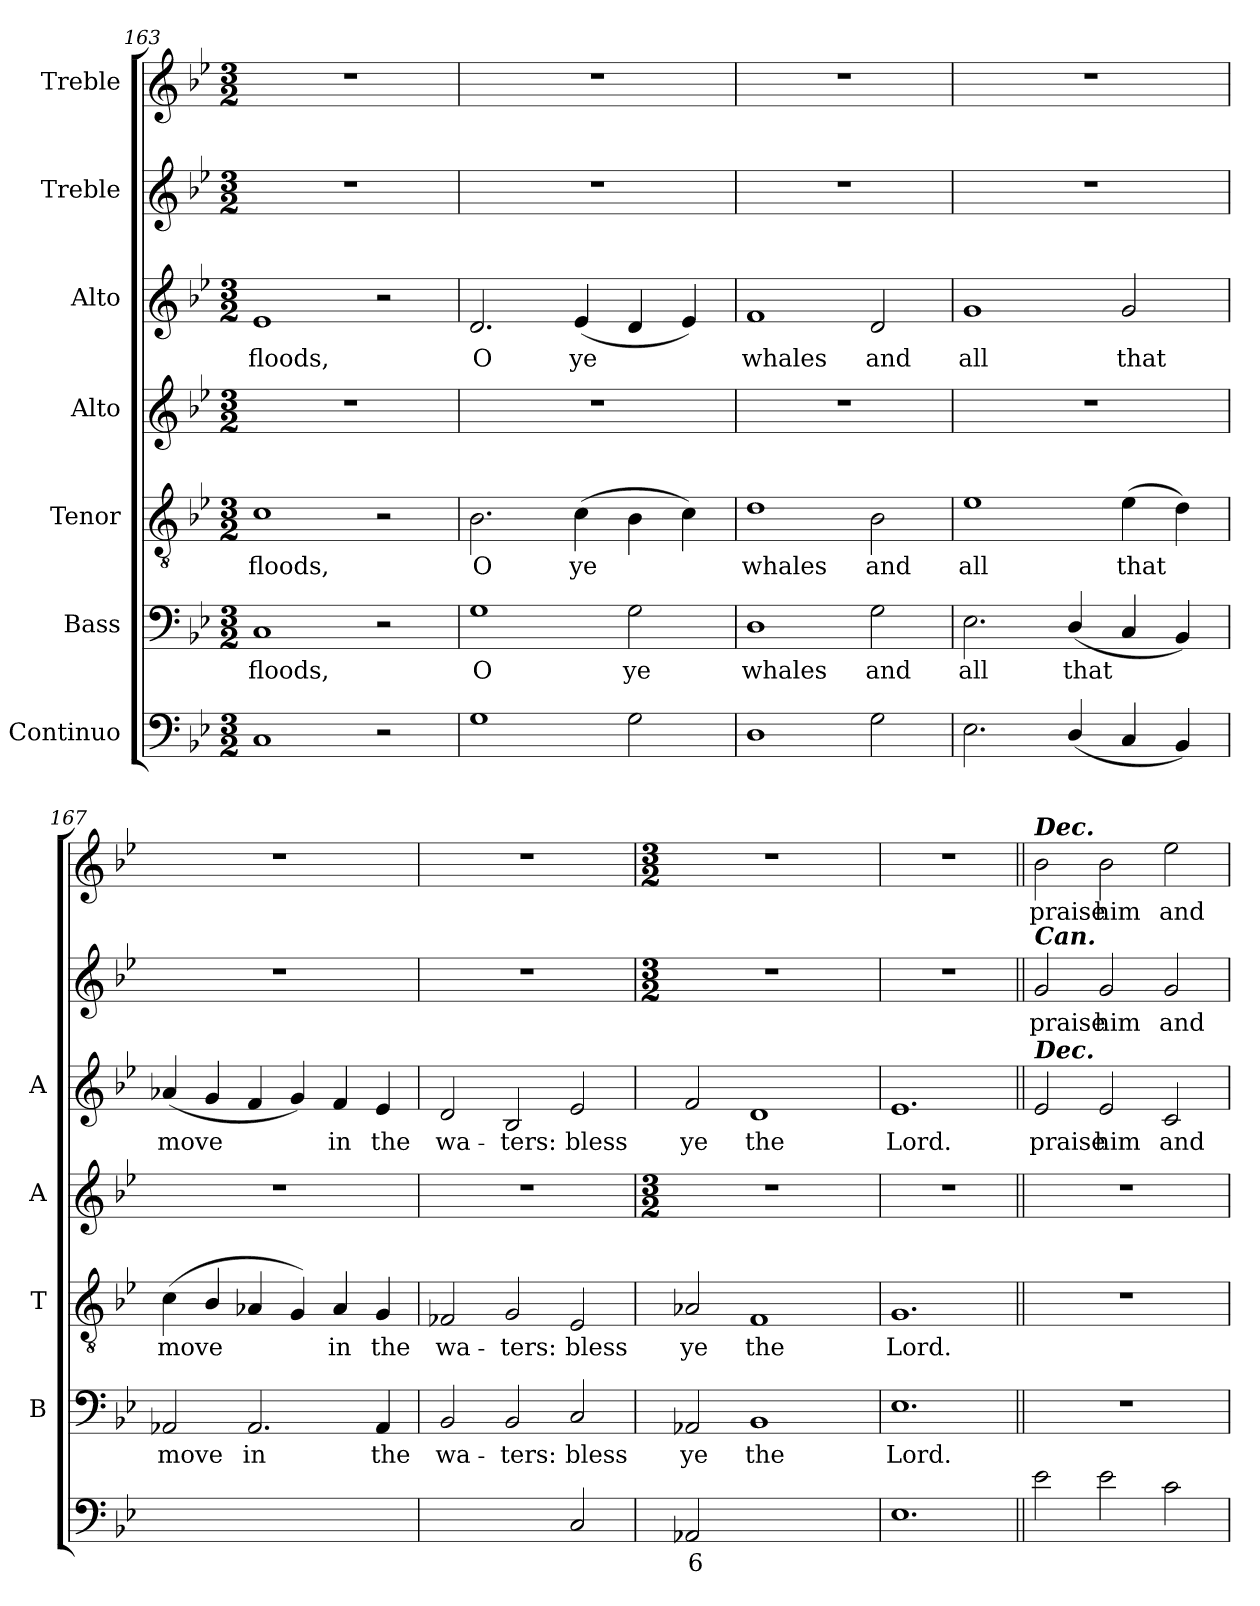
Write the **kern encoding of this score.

**kern	**text	**kern	**text	**kern	**text	**kern	**kern	**text	**kern	**text	**kern	**text
*part7	*part7	*part6	*part6	*part5	*part5	*part4	*part3	*part3	*part2	*part2	*part1	*part1
*staff7	*staff7	*staff6	*staff6	*staff5	*staff5	*staff4	*staff3	*staff3	*staff2	*staff2	*staff1	*staff1
*I"Continuo	*	*I"Bass	*	*I"Tenor	*	*I"Alto	*I"Alto	*	*I"Treble	*	*I"Treble	*
*	*	*I'B	*	*I'T	*	*I'A	*I'A	*	*	*	*	*
*clefF4	*	*clefF4	*	*clefGv2	*	*clefG2	*clefG2	*	*clefG2	*	*clefG2	*
*k[b-e-]	*	*k[b-e-]	*	*k[b-e-]	*	*k[b-e-]	*k[b-e-]	*	*k[b-e-]	*	*k[b-e-]	*
*B-:	*	*B-:	*	*B-:	*	*B-:	*B-:	*	*B-:	*	*B-:	*
*M3/2	*	*M3/2	*	*M3/2	*	*M3/2	*M3/2	*	*M3/2	*	*M3/2	*
=163	=163	=163	=163	=163	=163	=163	=163	=163	=163	=163	=163	=163
!	!	!	!LO:LY:b	!	!LO:LY:b	!	!	!LO:LY:b	!	!	!	!
1C	.	1C	floods,	1c	floods,	1.r	1e-	floods,	1.r	.	1.r	.
2r	.	2r	.	2r	.	.	2r	.	.	.	.	.
=164	=164	=164	=164	=164	=164	=164	=164	=164	=164	=164	=164	=164
!	!	!	!LO:LY:b	!	!LO:LY:b	!	!	!LO:LY:b	!	!	!	!
1G	.	1G	O	2.B-\	O	1.r	2.d/	O	1.r	.	1.r	.
!	!	!	!	!	!LO:LY:b	!	!	!LO:LY:b	!	!	!	!
.	.	.	.	(>4c\	ye	.	(<4e-/	ye	.	.	.	.
!	!	!	!LO:LY:b	!	!	!	!	!	!	!	!	!
2G\	.	2G\	ye	4B-\	.	.	4d/	.	.	.	.	.
.	.	.	.	4c\)	.	.	4e-/)	.	.	.	.	.
=165	=165	=165	=165	=165	=165	=165	=165	=165	=165	=165	=165	=165
!	!	!	!LO:LY:b	!	!LO:LY:b	!	!	!LO:LY:b	!	!	!	!
1D	.	1D	whales	1d	whales	1.r	1f	whales	1.r	.	1.r	.
!	!	!	!LO:LY:b	!	!LO:LY:b	!	!	!LO:LY:b	!	!	!	!
2G\	.	2G\	and	2B-\	and	.	2d/	and	.	.	.	.
=166	=166	=166	=166	=166	=166	=166	=166	=166	=166	=166	=166	=166
!	!	!	!LO:LY:b	!	!LO:LY:b	!	!	!LO:LY:b	!	!	!	!
2.E-\	.	2.E-\	all	1e-	all	1.r	1g	all	1.r	.	1.r	.
!	!	!	!LO:LY:b	!	!	!	!	!	!	!	!	!
(<4D/	.	(<4D/	that	.	.	.	.	.	.	.	.	.
!	!	!	!	!	!LO:LY:b	!	!	!LO:LY:b	!	!	!	!
4C/	.	4C/	.	(>4e-\	that	.	2g/	that	.	.	.	.
4BB-/)	.	4BB-/)	.	4d\)	.	.	.	.	.	.	.	.
=167	=167	=167	=167	=167	=167	=167	=167	=167	=167	=167	=167	=167
!	!LO:LY:b	!	!LO:LY:b	!	!LO:LY:b	!	!	!LO:LY:b	!	!	!	!
[2AA-X/yy	5	2AA-X/	move	(<4c\	move	1.r	(<4a-X/	move	1.r	.	1.r	.
.	.	.	.	4B-/	.	.	4g/	.	.	.	.	.
!	!LO:LY:b	!	!LO:LY:b	!	!	!	!	!	!	!	!	!
2AA-/yy]	6	2.AA-/	in	4A-X/	.	.	4f/	.	.	.	.	.
.	.	.	.	4G/)	.	.	4g/)	.	.	.	.	.
!	!LO:LY:b	!	!	!	!LO:LY:b	!	!	!LO:LY:b	!	!	!	!
[4AA-/yy	6	.	.	4A-/	in	.	4f/	in	.	.	.	.
!	!LO:LY:b	!	!LO:LY:b	!	!LO:LY:b	!	!	!LO:LY:b	!	!	!	!
4AA-/yy]	5	4AA-/	the	4G/	the	.	4e-/	the	.	.	.	.
=168	=168	=168	=168	=168	=168	=168	=168	=168	=168	=168	=168	=168
!	!LO:LY:b	!	!LO:LY:b	!	!LO:LY:b	!	!	!LO:LY:b	!	!	!	!
[2BB-/yy	5	2BB-/	wa-	2F-X/	wa-	1.r	2d/	wa-	1.r	.	1.r	.
!	!LO:LY:b	!	!LO:LY:b	!	!LO:LY:b	!	!	!LO:LY:b	!	!	!	!
2BB-/yy]	6	2BB-/	-ters:	2G/	-ters:	.	2B-/	-ters:	.	.	.	.
!	!	!	!LO:LY:b	!	!LO:LY:b	!	!	!LO:LY:b	!	!	!	!
2C/	.	2C/	bless	2E-/	bless	.	2e-/	bless	.	.	.	.
!!LO:PB:g=z
=169	=169	=169	=169	=169	=169	=169	=169	=169	=169	=169	=169	=169
*	*	*	*	*	*	*M3/2	*	*	*M3/2	*	*M3/2	*
*	*	*	*	*	*	*	*	*	*	*	*MM190	*
!	!LO:LY:b	!	!LO:LY:b	!	!LO:LY:b	!	!	!LO:LY:b	!	!	!	!
2AA-X/	6	2AA-X/	ye	2A-X/	ye	1.r	2f/	ye	1.r	.	1.r	.
!	!LO:LY:b	!	!LO:LY:b	!	!LO:LY:b	!	!	!LO:LY:b	!	!	!	!
[2BB-/yy	6	1BB-	the	1F	the	.	1d	the	.	.	.	.
!	!LO:LY:b	!	!	!	!	!	!	!	!	!	!	!
2BB-/yy]	5	.	.	.	.	.	.	.	.	.	.	.
=170	=170	=170	=170	=170	=170	=170	=170	=170	=170	=170	=170	=170
!	!	!	!LO:LY:b	!	!LO:LY:b	!	!	!LO:LY:b	!	!	!	!
1.E-	.	1.E-	Lord.	1.G	Lord.	1.r	1.e-	Lord.	1.r	.	1.r	.
=171||	=171||	=171||	=171||	=171||	=171||	=171||	=171||	=171||	=171||	=171||	=171||	=171||
!	!	!	!	!	!	!	!	!	!	!	!LO:TX:a:Bi:t=Dec.	!
!	!	!	!	!	!	!	!	!	!LO:TX:a:Bi:t=Can.	!	!	!
!	!	!	!	!	!	!	!LO:TX:a:Bi:t=Dec.	!	!	!	!	!
!	!	!	!	!	!	!	!	!LO:LY:b	!	!LO:LY:b	!	!LO:LY:b
2e-\	.	1.r	.	1.r	.	1.r	2e-/	praise	2g/	praise	2b-\	praise
!	!	!	!	!	!	!	!	!LO:LY:b	!	!LO:LY:b	!	!LO:LY:b
2e-\	.	.	.	.	.	.	2e-/	him	2g/	him	2b-\	him
!	!	!	!	!	!	!	!	!LO:LY:b	!	!LO:LY:b	!	!LO:LY:b
2c\	.	.	.	.	.	.	2c/	and	2g/	and	2ee-\	and
=	=	=	=	=	=	=	=	=	=	=	=	=
*-	*-	*-	*-	*-	*-	*-	*-	*-	*-	*-	*-	*-
